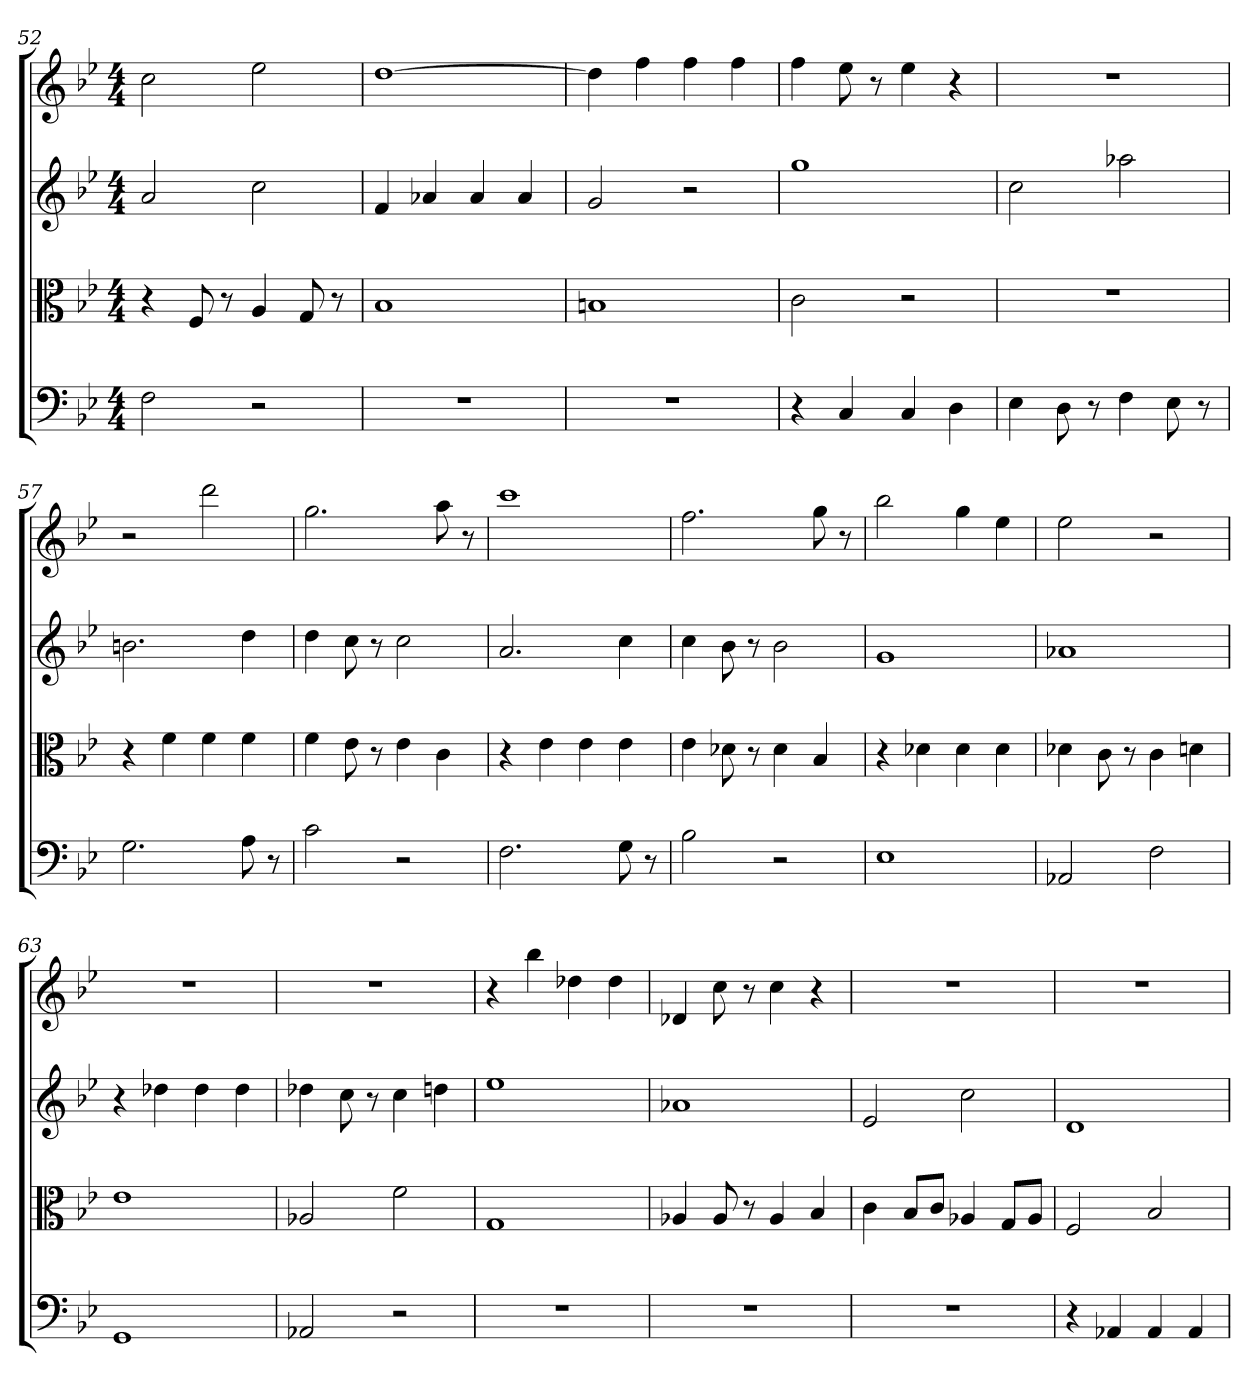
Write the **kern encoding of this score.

**kern	**kern	**kern	**kern
*part4	*part3	*part2	*part1
*staff4	*staff3	*staff2	*staff1
*clefF4	*clefC3	*clefG2	*clefG2
*k[b-e-]	*k[b-e-]	*k[b-e-]	*k[b-e-]
*g:	*g:	*g:	*g:
*M4/4	*M4/4	*M4/4	*M4/4
=52	=52	=52	=52
2F	4r	2a	2cc
.	8F	.	.
.	8r	.	.
2r	4A	2cc	2ee-
.	8G	.	.
.	8r	.	.
=53	=53	=53	=53
1r	1B-	4f	[1dd
.	.	4a-X	.
.	.	4a-	.
.	.	4a-	.
=54	=54	=54	=54
1r	1Bn	2g	4dd]
.	.	.	4ff
.	.	2r	4ff
.	.	.	4ff
=55	=55	=55	=55
4r	2c	1gg	4ff
4C	.	.	8ee-
.	.	.	8r
4C	2r	.	4ee-
4D	.	.	4r
=56	=56	=56	=56
4E-	1r	2cc	1r
8D	.	.	.
8r	.	.	.
4F	.	2aa-X	.
8E-	.	.	.
8r	.	.	.
=57	=57	=57	=57
2.G	4r	2.bn	2r
.	4f	.	.
.	4f	.	2ddd
8A	4f	4dd	.
8r	.	.	.
=58	=58	=58	=58
2c	4f	4dd	2.gg
.	8e-	8cc	.
.	8r	8r	.
2r	4e-	2cc	.
.	4c	.	8aa
.	.	.	8r
=59	=59	=59	=59
2.F	4r	2.a	1ccc
.	4e-	.	.
.	4e-	.	.
8G	4e-	4cc	.
8r	.	.	.
=60	=60	=60	=60
2B-	4e-	4cc	2.ff
.	8d-X	8b-	.
.	8r	8r	.
2r	4d-	2b-	.
.	4B-	.	8gg
.	.	.	8r
=61	=61	=61	=61
1E-	4r	1g	2bb-
.	4d-X	.	.
.	4d-	.	4gg
.	4d-	.	4ee-
=62	=62	=62	=62
2AA-X	4d-X	1a-X	2ee-
.	8c	.	.
.	8r	.	.
2F	4c	.	2r
.	4dn	.	.
=63	=63	=63	=63
1GG	1e-	4r	1r
.	.	4dd-X	.
.	.	4dd-	.
.	.	4dd-	.
=64	=64	=64	=64
2AA-X	2A-X	4dd-X	1r
.	.	8cc	.
.	.	8r	.
2r	2f	4cc	.
.	.	4ddn	.
=65	=65	=65	=65
1r	1G	1ee-	4r
.	.	.	4bb-
.	.	.	4dd-X
.	.	.	4dd-
=66	=66	=66	=66
1r	4A-X	1a-X	4d-X
.	8A-	.	8cc
.	8r	.	8r
.	4A-	.	4cc
.	4B-	.	4r
=67	=67	=67	=67
1r	4c	2e-	1r
.	8B-/L	.	.
.	8c/J	.	.
.	4A-X	2cc	.
.	8G/L	.	.
.	8A-/J	.	.
=68	=68	=68	=68
4r	2F	1d	1r
4AA-X	.	.	.
4AA-	2B-	.	.
4AA-	.	.	.
=	=	=	=
*-	*-	*-	*-
